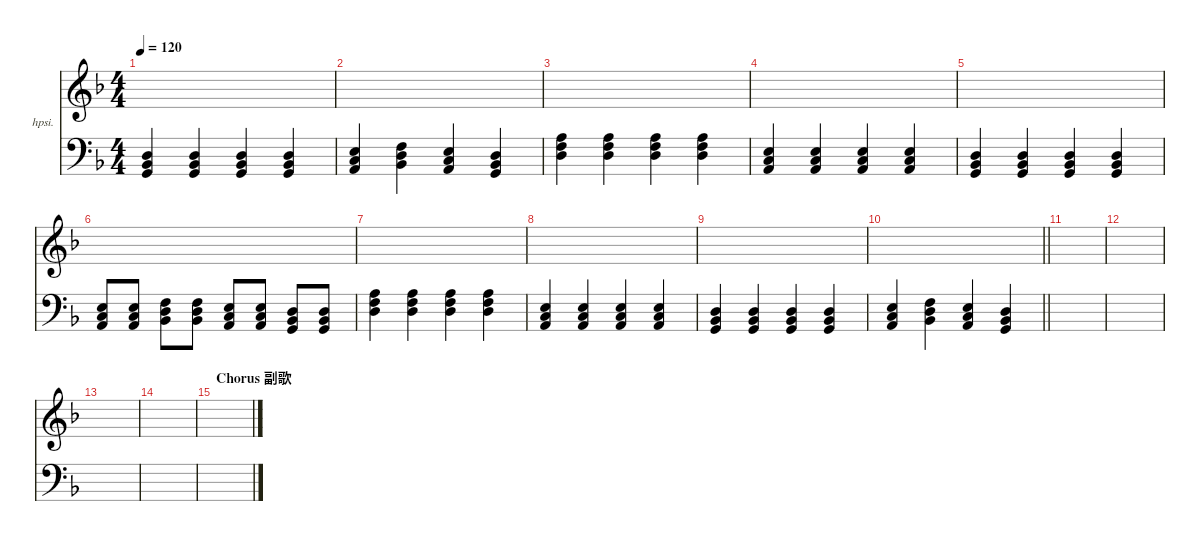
\defaultSystemsLayout 4
\hideDynamics
\bracketExtendMode nobrackets
\firstSystemTrackNameOrientation horizontal
\track ("Harpsichord" "hpsi.") {instrument harpsichord}
\staff {score}
\tuning (E4 B3 G3 D3 A2 E2)
\ts (4 4)
\tempo 120
\clef g2
\ks dminor
|
|
|
|
|
|
|
|
|
\barLineRight lightlight
|
|
|
|
|
\section ("" "Chorus 副歌")
|
\staff {score}
\tuning (G2 D2 A1 E1 B0)
\clef f4
\ks dminor
(0.1{acc forcenatural} 8.2{acc b} 17.3{acc forcenatural}).4{dy mf} (0.1{acc forcenatural} 8.2{acc b} 17.3{acc forcenatural}).4 (0.1{acc forcenatural} 8.2{acc b} 17.3{acc forcenatural}).4 (0.1{acc forcenatural} 8.2{acc b} 17.3{acc forcenatural}).4 |
(2.1{acc forcenatural} 10.2{acc forcenatural} 19.3{acc forcenatural}).4 (3.1{acc b} 12.2{acc forcenatural} 20.3{acc forcenatural}).4 (2.1{acc forcenatural} 10.2{acc forcenatural} 19.3{acc forcenatural}).4 (0.1{acc forcenatural} 8.2{acc b} 17.3{acc forcenatural}).4 |
(17.3{acc forcenatural} 15.2{acc forcenatural} 14.1{acc forcenatural}).4 (17.3{acc forcenatural} 15.2{acc forcenatural} 14.1{acc forcenatural}).4 (17.3{acc forcenatural} 15.2{acc forcenatural} 14.1{acc forcenatural}).4 (17.3{acc forcenatural} 15.2{acc forcenatural} 14.1{acc forcenatural}).4 |
(17.4{acc forcenatural} 25.5{acc forcenatural} 9.1{acc forcenatural}).4 (17.4{acc forcenatural} 25.5{acc forcenatural} 9.1{acc forcenatural}).4 (17.4{acc forcenatural} 25.5{acc forcenatural} 9.1{acc forcenatural}).4 (17.4{acc forcenatural} 25.5{acc forcenatural} 9.1{acc forcenatural}).4 |
(0.1{acc forcenatural} 8.2{acc b} 17.3{acc forcenatural}).4 (0.1{acc forcenatural} 8.2{acc b} 17.3{acc forcenatural}).4 (0.1{acc forcenatural} 8.2{acc b} 17.3{acc forcenatural}).4 (0.1{acc forcenatural} 8.2{acc b} 17.3{acc forcenatural}).4 |
(2.1{acc forcenatural} 10.2{acc forcenatural} 19.3{acc forcenatural}).8 (2.1{acc forcenatural} 10.2{acc forcenatural} 19.3{acc forcenatural}).8 (3.1{acc b} 12.2{acc forcenatural} 20.3{acc forcenatural}).8 (3.1{acc b} 12.2{acc forcenatural} 20.3{acc forcenatural}).8 (2.1{acc forcenatural} 10.2{acc forcenatural} 19.3{acc forcenatural}).8 (2.1{acc forcenatural} 10.2{acc forcenatural} 19.3{acc forcenatural}).8 (0.1{acc forcenatural} 8.2{acc b} 17.3{acc forcenatural}).8 (0.1{acc forcenatural} 8.2{acc b} 17.3{acc forcenatural}).8 |
(17.3{acc forcenatural} 15.2{acc forcenatural} 14.1{acc forcenatural}).4 (17.3{acc forcenatural} 15.2{acc forcenatural} 14.1{acc forcenatural}).4 (17.3{acc forcenatural} 15.2{acc forcenatural} 14.1{acc forcenatural}).4 (17.3{acc forcenatural} 15.2{acc forcenatural} 14.1{acc forcenatural}).4 |
(17.4{acc forcenatural} 25.5{acc forcenatural} 9.1{acc forcenatural}).4 (17.4{acc forcenatural} 25.5{acc forcenatural} 9.1{acc forcenatural}).4 (17.4{acc forcenatural} 25.5{acc forcenatural} 9.1{acc forcenatural}).4 (17.4{acc forcenatural} 25.5{acc forcenatural} 9.1{acc forcenatural}).4 |
(0.1{acc forcenatural} 8.2{acc b} 17.3{acc forcenatural}).4 (0.1{acc forcenatural} 8.2{acc b} 17.3{acc forcenatural}).4 (0.1{acc forcenatural} 8.2{acc b} 17.3{acc forcenatural}).4 (0.1{acc forcenatural} 8.2{acc b} 17.3{acc forcenatural}).4 |
\barLineRight lightlight
(2.1{acc forcenatural} 10.2{acc forcenatural} 19.3{acc forcenatural}).4 (3.1{acc b} 12.2{acc forcenatural} 20.3{acc forcenatural}).4 (2.1{acc forcenatural} 10.2{acc forcenatural} 19.3{acc forcenatural}).4 (0.1{acc forcenatural} 8.2{acc b} 17.3{acc forcenatural}).4 |
|
|
|
|
|
